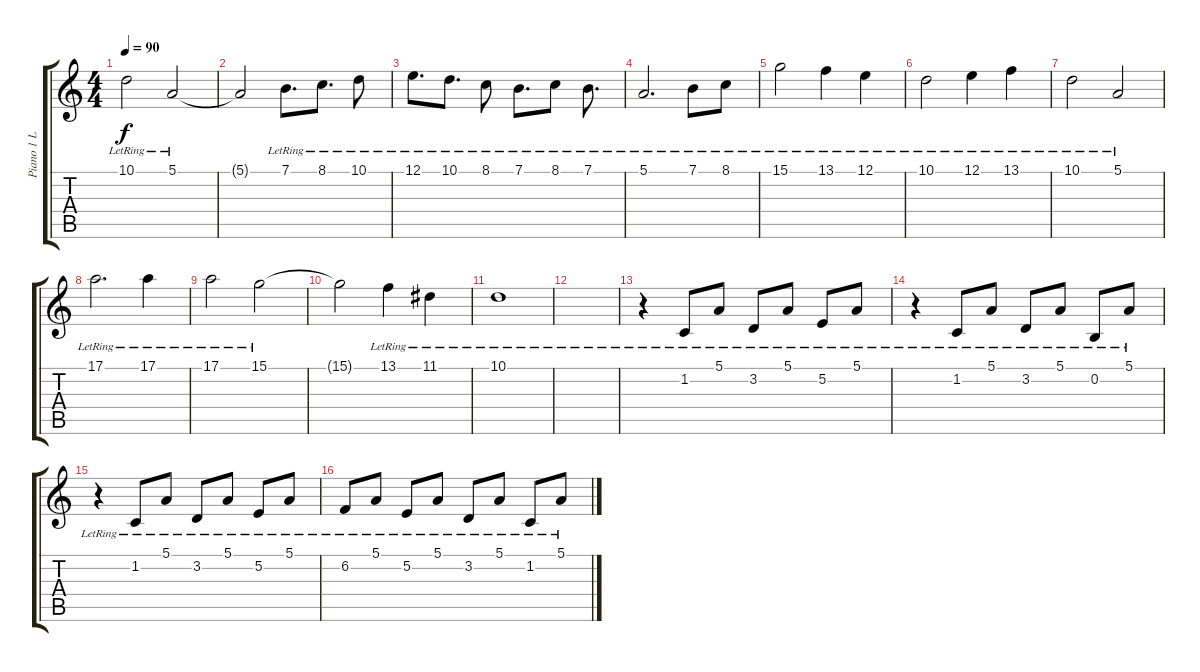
\track ("Piano 1 L" "Piano 1 L") {instrument acousticgrandpiano}
\staff {score tabs}
\tuning (E4 B3 G3 D3 A2 E2) {hide}
\ts (4 4)
\tempo 90
\clef g2
\ks c
10.1{lr}.2{dy f} 5.1{lr}.2 |
5.1{t}.2 7.1{lr}.8{d} 8.1{lr}.8{d} 10.1{lr}.8 |
12.1{lr}.8{d} 10.1{lr}.8{d} 8.1{lr}.8 7.1{lr}.8{d} 8.1{lr}.8 7.1{lr}.8{d} |
5.1{lr}.2{d} 7.1{lr}.8 8.1{lr}.8 |
15.1{lr}.2 13.1{lr}.4 12.1{lr}.4 |
10.1{lr}.2 12.1{lr}.4 13.1{lr}.4 |
10.1{lr}.2 5.1{lr}.2 |
17.1{lr}.2{d} 17.1{lr}.4 |
17.1{lr}.2 15.1{lr}.2 |
15.1{t}.2 13.1{lr}.4 11.1{lr}.4 |
10.1{lr}.1 |
|
r.4 1.2{lr}.8 5.1{lr}.8 3.2{lr}.8 5.1{lr}.8 5.2{lr}.8 5.1{lr}.8 |
r.4 1.2{lr}.8 5.1{lr}.8 3.2{lr}.8 5.1{lr}.8 0.2{lr}.8 5.1{lr}.8 |
r.4 1.2{lr}.8 5.1{lr}.8 3.2{lr}.8 5.1{lr}.8 5.2{lr}.8 5.1{lr}.8 |
6.2{lr}.8 5.1{lr}.8 5.2{lr}.8 5.1{lr}.8 3.2{lr}.8 5.1{lr}.8 1.2{lr}.8 5.1{lr}.8
